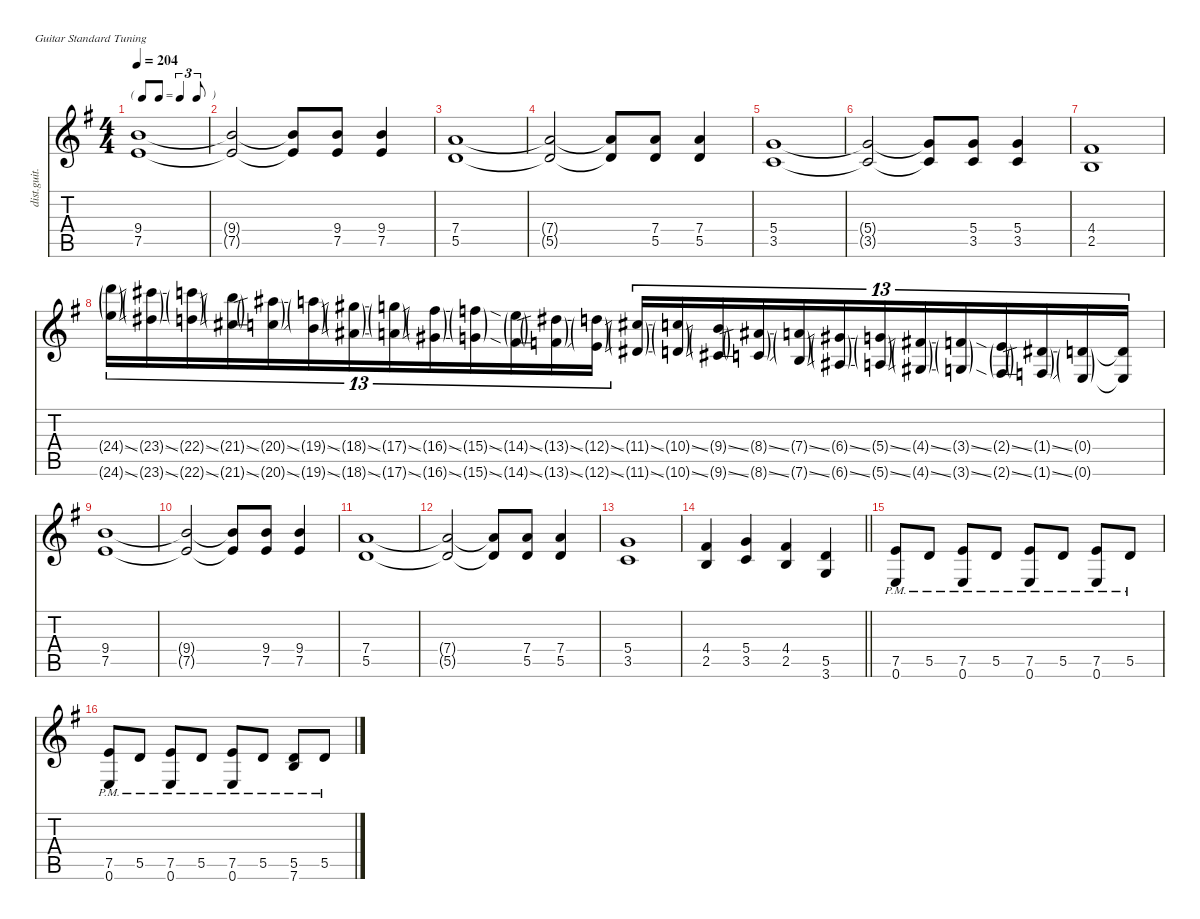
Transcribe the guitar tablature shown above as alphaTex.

\defaultSystemsLayout 4
\hideDynamics
\bracketExtendMode nobrackets
\otherSystemsTrackNameOrientation horizontal
\track ("Kirk Hammett" "dist.guit.") {defaultSystemsLayout 4 instrument distortionguitar}
\staff {score tabs}
\tuning (E4 B3 G3 D3 A2 E2)
\ts (4 4)
\tf triplet8th
\tempo 204
\clef g2
\ks eminor
(9.4{acc forcenatural} 7.5{acc forcenatural}).1{dy f beam Up} |
(9.4{t acc forcenatural} 7.5{t acc forcenatural}).2{beam Up} (9.4{t acc forcenatural} 7.5{t acc forcenatural}).8{beam Up} (9.4{acc forcenatural} 7.5{acc forcenatural}).8{beam Up} (9.4{acc forcenatural} 7.5{acc forcenatural}).4{beam Up} |
(7.4{acc forcenatural} 5.5{acc forcenatural}).1{beam Up} |
(7.4{t acc forcenatural} 5.5{t acc forcenatural}).2{beam Up} (7.4{t acc forcenatural} 5.5{t acc forcenatural}).8{beam Up} (7.4{acc forcenatural} 5.5{acc forcenatural}).8{beam Up} (7.4{acc forcenatural} 5.5{acc forcenatural}).4{beam Up} |
(5.4{acc forcenatural} 3.5{acc forcenatural}).1{beam Up} |
(5.4{t acc forcenatural} 3.5{t acc forcenatural}).2{beam Up} (5.4{t acc forcenatural} 3.5{t acc forcenatural}).8{beam Up} (5.4{acc forcenatural} 3.5{acc forcenatural}).8{beam Up} (5.4{acc forcenatural} 3.5{acc forcenatural}).4{beam Up} |
(4.4{acc #} 2.5{acc forcenatural}).1{beam Up} |
(24.4{ss g acc forcenatural} 24.6{ss g acc forcenatural}).16{tu (13 8) dy mf beam Down} (23.4{ss g acc #} 23.6{ss g acc #}).16{tu (13 8) beam Down} (22.4{ss g acc forcenatural} 22.6{ss g acc forcenatural}).16{tu (13 8) beam Down} (21.4{ss g acc forcenatural} 21.6{ss g acc #}).16{tu (13 8) beam Down} (20.4{ss g acc #} 20.6{ss g acc forcenatural}).16{tu (13 8) beam Down} (19.4{ss g acc forcenatural} 19.6{ss g acc forcenatural}).16{tu (13 8) beam Down} (18.4{ss g acc #} 18.6{ss g acc #}).16{tu (13 8) beam Down} (17.4{ss g acc forcenatural} 17.6{ss g acc forcenatural}).16{tu (13 8) beam Down} (16.4{ss g acc #} 16.6{ss g acc #}).16{tu (13 8) beam Down} (15.4{ss g acc forcenatural} 15.6{ss g acc forcenatural}).16{tu (13 8) beam Down} (14.4{ss g acc forcenatural} 14.6{ss g acc #}).16{tu (13 8) beam Down} (13.4{ss g acc #} 13.6{ss g acc forcenatural}).16{tu (13 8) beam Down} (12.4{ss g acc forcenatural} 12.6{ss g acc forcenatural}).16{tu (13 8) beam Down} (11.4{ss g acc #} 11.6{ss g acc #}).16{tu (13 8) beam Up} (10.4{ss g acc forcenatural} 10.6{ss g acc forcenatural}).16{tu (13 8) beam Up} (9.4{ss g acc forcenatural} 9.6{ss g acc #}).16{tu (13 8) beam Up} (8.4{ss g acc #} 8.6{ss g acc forcenatural}).16{tu (13 8) beam Up} (7.4{ss g acc forcenatural} 7.6{ss g acc forcenatural}).16{tu (13 8) beam Up} (6.4{ss g acc #} 6.6{ss g acc #}).16{tu (13 8) beam Up} (5.4{ss g acc forcenatural} 5.6{ss g acc forcenatural}).16{tu (13 8) beam Up} (4.4{ss g acc #} 4.6{ss g acc #}).16{tu (13 8) beam Up} (3.4{ss g acc forcenatural} 3.6{ss g acc forcenatural}).16{tu (13 8) beam Up} (2.4{ss g acc forcenatural} 2.6{ss g acc #}).16{tu (13 8) beam Up} (1.4{ss g acc #} 1.6{ss g acc forcenatural}).16{tu (13 8) beam Up} (0.4{g acc forcenatural} 0.6{g acc forcenatural}).16{tu (13 8) beam Up} (0.4{t acc forcenatural} 0.6{t acc forcenatural}).16{tu (13 8) dy f beam Up} |
(9.4{acc forcenatural} 7.5{acc forcenatural}).1{beam Up} |
(9.4{t acc forcenatural} 7.5{t acc forcenatural}).2{beam Up} (9.4{t acc forcenatural} 7.5{t acc forcenatural}).8{beam Up} (9.4{acc forcenatural} 7.5{acc forcenatural}).8{beam Up} (9.4{acc forcenatural} 7.5{acc forcenatural}).4{beam Up} |
(7.4{acc forcenatural} 5.5{acc forcenatural}).1{beam Up} |
(7.4{t acc forcenatural} 5.5{t acc forcenatural}).2{beam Up} (7.4{t acc forcenatural} 5.5{t acc forcenatural}).8{beam Up} (7.4{acc forcenatural} 5.5{acc forcenatural}).8{beam Up} (7.4{acc forcenatural} 5.5{acc forcenatural}).4{beam Up} |
(5.4{acc forcenatural} 3.5{acc forcenatural}).1{beam Up} |
\barLineRight lightlight
(4.4{acc #} 2.5{acc forcenatural}).4{beam Up} (5.4{acc forcenatural} 3.5{acc forcenatural}).4{beam Up} (4.4{acc #} 2.5{acc forcenatural}).4{beam Up} (5.5{acc forcenatural} 3.6{acc forcenatural}).4{beam Up} |
(7.5{pm acc forcenatural} 0.6{pm acc forcenatural}).8{beam Up} 5.5{pm acc forcenatural}.8{beam Up} (7.5{pm acc forcenatural} 0.6{pm acc forcenatural}).8{beam Up} 5.5{pm acc forcenatural}.8{beam Up} (7.5{pm acc forcenatural} 0.6{pm acc forcenatural}).8{beam Up} 5.5{pm acc forcenatural}.8{beam Up} (7.5{pm acc forcenatural} 0.6{pm acc forcenatural}).8{beam Up} 5.5{pm acc forcenatural}.8{beam Up} |
(7.5{pm acc forcenatural} 0.6{pm acc forcenatural}).8{beam Up} 5.5{pm acc forcenatural}.8{beam Up} (7.5{pm acc forcenatural} 0.6{pm acc forcenatural}).8{beam Up} 5.5{pm acc forcenatural}.8{beam Up} (7.5{pm acc forcenatural} 0.6{pm acc forcenatural}).8{beam Up} 5.5{pm acc forcenatural}.8{beam Up} (5.5{pm acc forcenatural} 7.6{pm acc forcenatural}).8{beam Up} 5.5{pm acc forcenatural}.8{beam Up}
